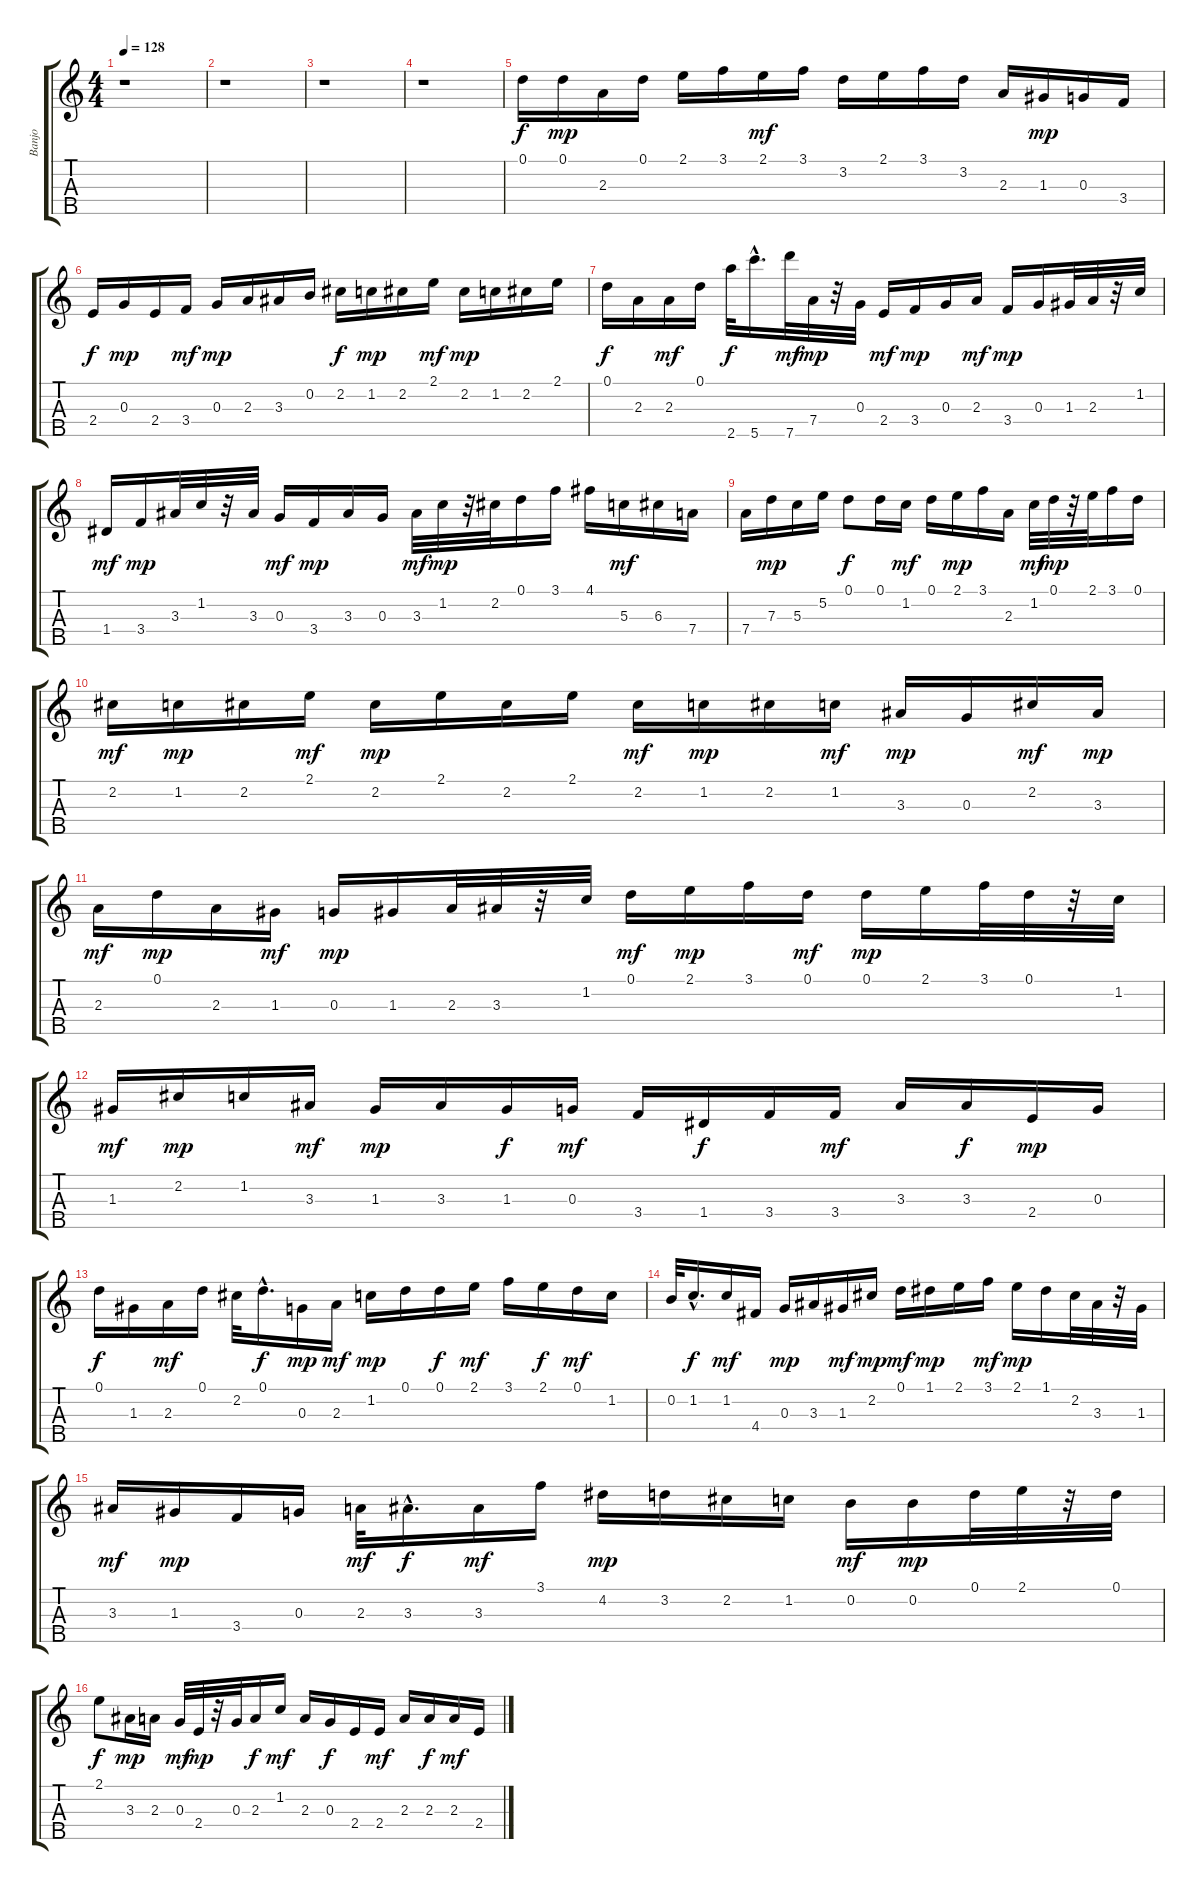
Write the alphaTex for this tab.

\track ("Banjo" "Banjo") {instrument banjo}
\staff {score tabs}
\tuning (D4 B3 G3 D3 G4) {hide}
\displaytranspose 12
\ts (4 4)
\tempo 128
\clef g2
\ks c
r.1{dy f} |
r.1 |
r.1 |
r.1 |
0.1.16 0.1.16{dy mp} 2.3.16 0.1.16 2.1.16 3.1.16 2.1.16{dy mf} 3.1.16 3.2.16 2.1.16 3.1.16 3.2.16 2.3.16 1.3.16{dy mp} 0.3.16 3.4.16 |
2.4.16{dy f} 0.3.16{dy mp} 2.4.16 3.4.16{dy mf} 0.3.16{dy mp} 2.3.16 3.3.16 0.2.16 2.2.16{dy f} 1.2.16{dy mp} 2.2.16 2.1.16{dy mf} 2.2.16{dy mp} 1.2.16 2.2.16 2.1.16 |
0.1.16{dy f} 2.3.16 2.3.16{dy mf} 0.1.16 2.5.32{dy f} 5.5{hac}.16{d} 7.5.32{dy mf} 7.4.32{dy mp} r.32 0.3.32 2.4.16{dy mf} 3.4.16{dy mp} 0.3.16 2.3.16{dy mf} 3.4.16{dy mp} 0.3.16 1.3.32 2.3.32 r.32 1.2.32 |
1.4.16{dy mf} 3.4.16{dy mp} 3.3.32 1.2.32 r.32 3.3.32 0.3.16{dy mf} 3.4.16{dy mp} 3.3.16 0.3.16 3.3.32{dy mf} 1.2.32{dy mp} r.32 2.2.32 0.1.16 3.1.16 4.1.16 5.3.16{dy mf} 6.3.16 7.4.16 |
7.4.16 7.3.16{dy mp} 5.3.16 5.2.16 0.1.8{dy f} 0.1.16 1.2.16{dy mf} 0.1.16 2.1.16{dy mp} 3.1.16 2.3.16 1.2.32{dy mf} 0.1.32{dy mp} r.32 2.1.32 3.1.16 0.1.16 |
2.2.16{dy mf} 1.2.16{dy mp} 2.2.16 2.1.16{dy mf} 2.2.16{dy mp} 2.1.16 2.2.16 2.1.16 2.2.16{dy mf} 1.2.16{dy mp} 2.2.16 1.2.16{dy mf} 3.3.16{dy mp} 0.3.16 2.2.16{dy mf} 3.3.16{dy mp} |
2.3.16{dy mf} 0.1.16{dy mp} 2.3.16 1.3.16{dy mf} 0.3.16{dy mp} 1.3.16 2.3.32 3.3.32 r.32 1.2.32 0.1.16{dy mf} 2.1.16{dy mp} 3.1.16 0.1.16{dy mf} 0.1.16{dy mp} 2.1.16 3.1.32 0.1.32 r.32 1.2.32 |
1.3.16{dy mf} 2.2.16{dy mp} 1.2.16 3.3.16{dy mf} 1.3.16{dy mp} 3.3.16 1.3.16{dy f} 0.3.16{dy mf} 3.4.16 1.4.16{dy f} 3.4.16 3.4.16{dy mf} 3.3.16 3.3.16{dy f} 2.4.16{dy mp} 0.3.16 |
0.1.16{dy f} 1.3.16 2.3.16{dy mf} 0.1.16 2.2.32 0.1{hac}.16{d dy f} 0.3.16{dy mp} 2.3.16{dy mf} 1.2.16{dy mp} 0.1.16 0.1.16{dy f} 2.1.16{dy mf} 3.1.16 2.1.16{dy f} 0.1.16{dy mf} 1.2.16 |
0.2.32 1.2{hac}.16{d dy f} 1.2.16{dy mf} 4.4.16 0.3.16{dy mp} 3.3.16 1.3.16{dy mf} 2.2.16{dy mp} 0.1.16{dy mf} 1.1.16{dy mp} 2.1.16 3.1.16{dy mf} 2.1.16{dy mp} 1.1.16 2.2.32 3.3.32 r.32 1.3.32 |
3.3.16{dy mf} 1.3.16{dy mp} 3.4.16 0.3.16 2.3.32{dy mf} 3.3{hac}.16{d dy f} 3.3.16{dy mf} 3.1.16 4.2.16{dy mp} 3.2.16 2.2.16 1.2.16 0.2.16{dy mf} 0.2.16{dy mp} 0.1.32 2.1.32 r.32 0.1.32 |
2.1.8{dy f} 3.3.16{dy mp} 2.3.16 0.3.32{dy mf} 2.4.32{dy mp} r.32 0.3.32 2.3.16{dy f} 1.2.16{dy mf} 2.3.16 0.3.16{dy f} 2.4.16 2.4.16{dy mf} 2.3.16 2.3.16{dy f} 2.3.16{dy mf} 2.4.16
